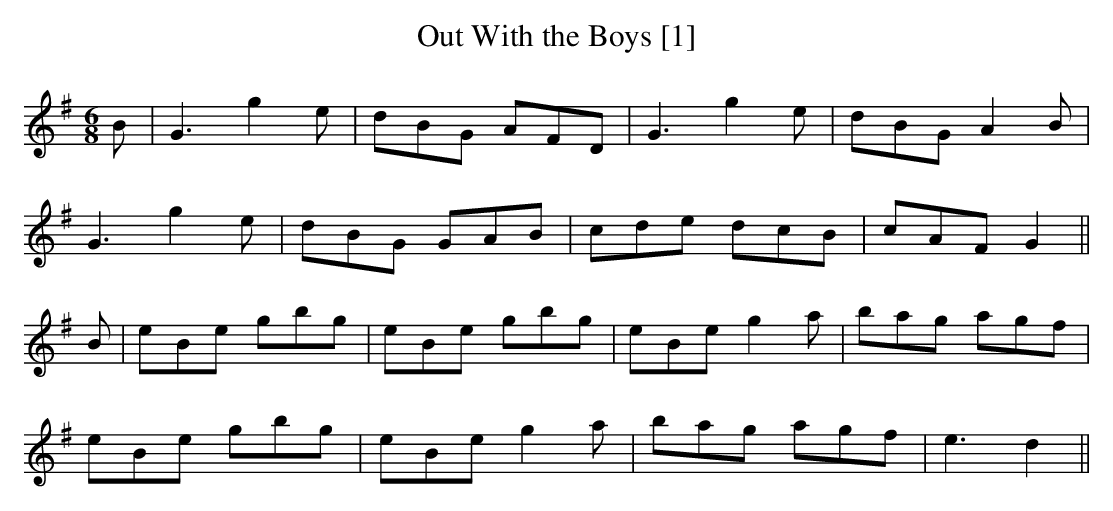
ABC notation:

X:1
T:Out With the Boys [1]
M:6/8
L:1/8
K:G
B | G3 g2e | dBG AFD | G3 g2e | dBG A2B|
G3g2e|dBG GAB | cde dcB | cAF G2 ||
B | eBe gbg | eBe gbg | eBe g2a | bag agf |
eBe gbg | eBe g2a | bag agf | e3 d2 ||
